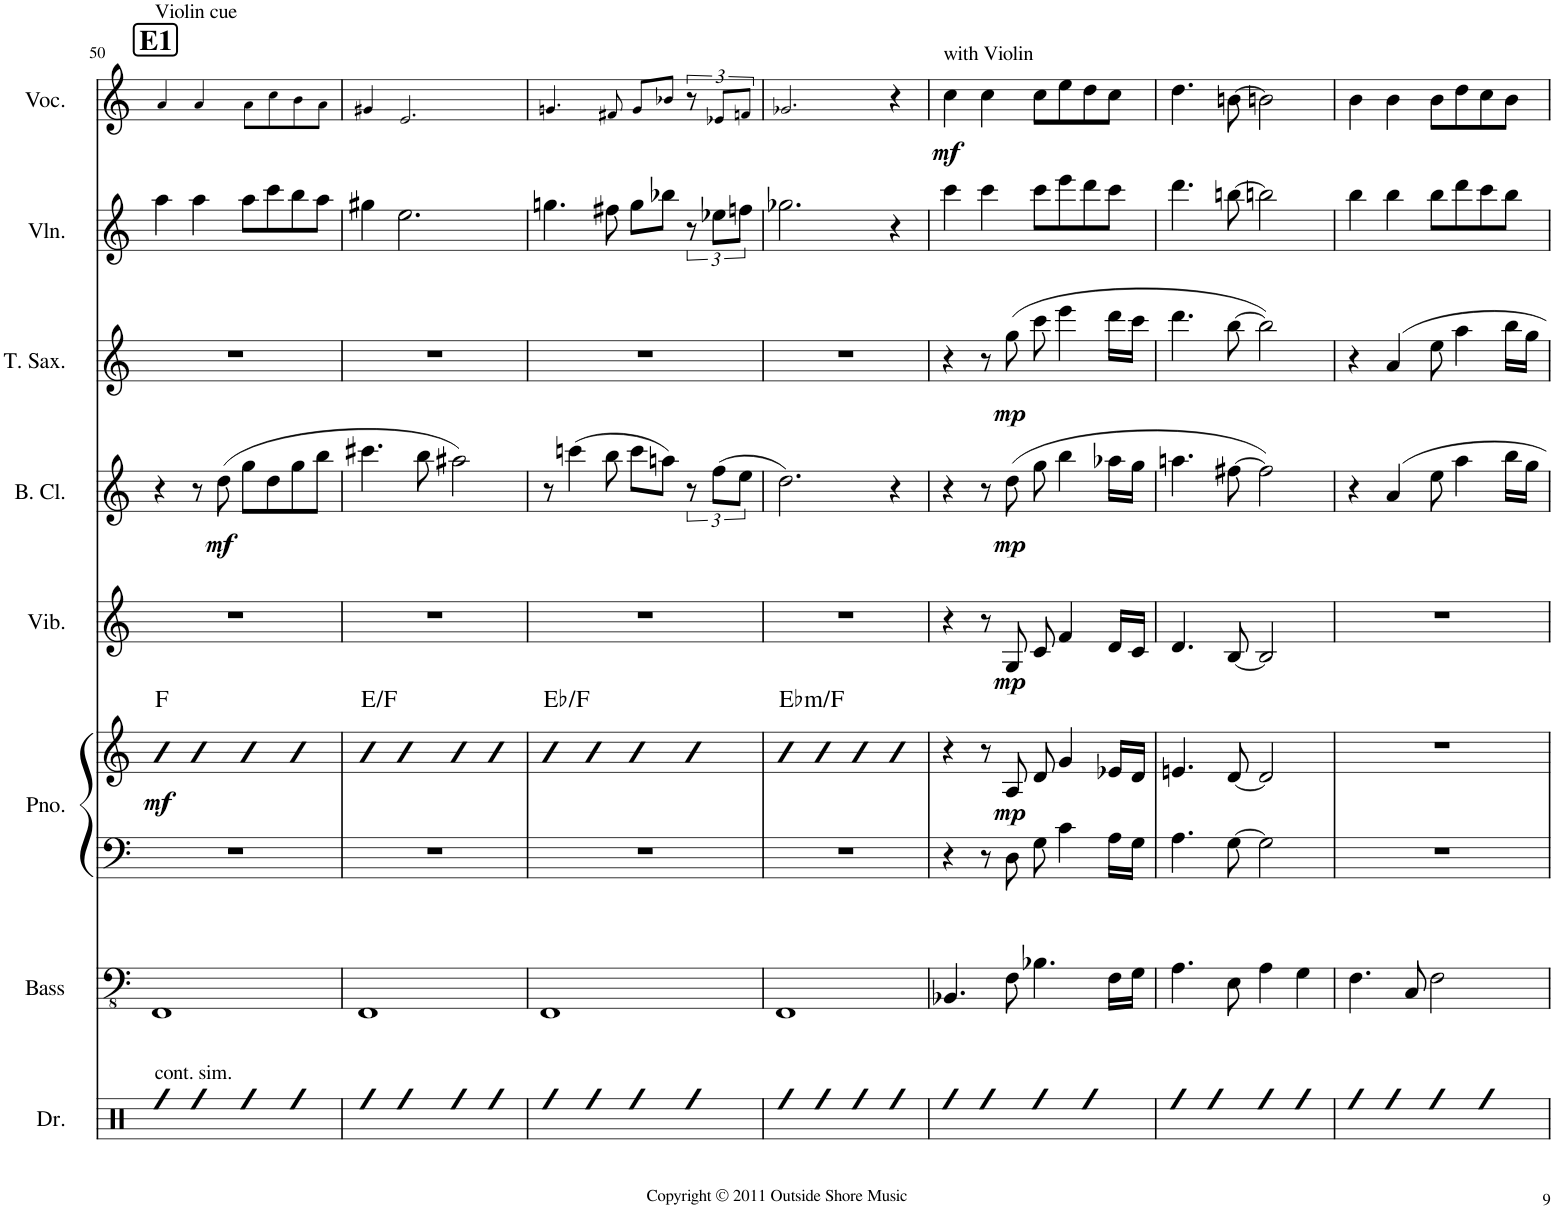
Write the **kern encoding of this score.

**kern	**kern	**kern	**kern	**dynam	**harte	**kern	**dynam	**kern	**dynam	**kern	**dynam	**kern	**kern	**dynam
*part8	*part7	*part6	*part6	*part6	*part6	*part5	*part5	*part4	*part4	*part3	*part3	*part2	*part1	*part1
*staff9	*staff8	*staff7	*staff6	*staff6/7	*	*staff5	*staff5	*staff4	*staff4	*staff3	*staff3	*staff2	*staff1	*staff1
*I"Drums	*I"Bass	*I"Piano	*	*	*	*I"Vibraphone	*	*I"Bass Clarinet	*	*I"Tenor Saxophone	*	*I"Violin	*I"Voice	*
*I'Dr.	*I'Bass	*I'Pno.	*	*	*	*I'Vib.	*	*I'B. Cl.	*	*I'T. Sax.	*	*I'Vln.	*I'Voc.	*
!!LO:PB:g=z
*clefX	*clefFv4	*clefF4	*clefG2	*	*	*clefG2	*	*clefG2	*	*clefG2	*	*clefG2	*clefG2	*
*	*Trd7c12	*	*	*	*	*	*	*Trd8c14	*	*Trd8c14	*	*	*	*
*k[]	*k[]	*k[]	*k[]	*	*	*k[]	*	*k[]	*	*k[]	*	*k[]	*k[]	*
*M4/4	*M4/4	*M4/4	*M4/4	*	*	*M4/4	*	*M4/4	*	*M4/4	*	*M4/4	*M4/4	*
=50	=50	=50	=50	=50	=50	=50	=50	=50	=50	=50	=50	=50	=50	=50
!	!	!	!	!	!	!	!	!	!	!	!	!	!LO:TX:a:B:t=E1	!
!	!	!	!	!	!	!	!	!	!	!	!	!	!LO:TX:a:t=Violin cue	!
!LO:TX:a:t=cont. sim.	!	!	!	!	!	!	!	!	!	!	!	!	!	!
!	!	!	!	!LO:DY:b	!	!	!	!	!	!	!	!	!	!
4Rff	1FFF	1r	4b	mf	F:maj	1r	.	4r	.	1r	.	4aa\	4a!/	.
4Rff	.	.	4b	.	.	.	.	8r	.	.	.	4aa\	4a!/	.
!	!	!	!	!	!	!	!	!	!LO:DY:b	!	!	!	!	!
.	.	.	.	.	.	.	.	(8dd\	mf	.	.	.	.	.
4Rff	.	.	4b	.	.	.	.	8gg\L	.	.	.	8aa\L	8a!\L	.
.	.	.	.	.	.	.	.	8dd\	.	.	.	8ccc\	8cc!\	.
4Rff	.	.	4b	.	.	.	.	8gg\	.	.	.	8bb\	8b!\	.
.	.	.	.	.	.	.	.	8bb\J	.	.	.	8aa\J	8a!\J	.
=51	=51	=51	=51	=51	=51	=51	=51	=51	=51	=51	=51	=51	=51	=51
4Rff	1FFF	1r	4b	.	E:maj/b2	1r	.	4.ccc#X\	.	1r	.	4gg#X\	4g#X!/	.
4Rff	.	.	4b	.	.	.	.	.	.	.	.	2.ee\	2.e!/	.
.	.	.	.	.	.	.	.	8bb\	.	.	.	.	.	.
4Rff	.	.	4b	.	.	.	.	2aa#X\)	.	.	.	.	.	.
4Rff	.	.	4b	.	.	.	.	.	.	.	.	.	.	.
=52	=52	=52	=52	=52	=52	=52	=52	=52	=52	=52	=52	=52	=52	=52
4Rff	1FFF	1r	4b	.	Eb:maj/2	1r	.	8r	.	1r	.	4.ggn\	4.gn!/	.
.	.	.	.	.	.	.	.	(4cccn\	.	.	.	.	.	.
4Rff	.	.	4b	.	.	.	.	.	.	.	.	.	.	.
.	.	.	.	.	.	.	.	8bb\	.	.	.	8ff#X\	8f#X!/	.
4Rff	.	.	4b	.	.	.	.	8ccc\L	.	.	.	8gg\L	8g!/L	.
.	.	.	.	.	.	.	.	8aan\J)	.	.	.	8bb-X\J	8b-X!/J	.
4Rff	.	.	4b	.	.	.	.	12r	.	.	.	12r	12r	.
.	.	.	.	.	.	.	.	(12ff\L	.	.	.	12ee-X\L	12e-X!/L	.
.	.	.	.	.	.	.	.	12ee\J	.	.	.	12ffn\J	12fn!/J	.
=53	=53	=53	=53	=53	=53	=53	=53	=53	=53	=53	=53	=53	=53	=53
!	!	!	!	!	!LO:H:kt=m	!	!	!	!	!	!	!	!	!
4Rff	1FFF	1r	4b	.	Eb:min/2	1r	.	2.dd\)	.	1r	.	2.gg-X\	2.g-X!/	.
4Rff	.	.	4b	.	.	.	.	.	.	.	.	.	.	.
4Rff	.	.	4b	.	.	.	.	.	.	.	.	.	.	.
4Rff	.	.	4b	.	.	.	.	4r	.	.	.	4r	4r	.
=54	=54	=54	=54	=54	=54	=54	=54	=54	=54	=54	=54	=54	=54	=54
!	!	!	!	!	!	!	!	!	!	!	!	!	!LO:TX:a:t=with Violin	!
!	!	!	!	!	!	!	!	!	!	!	!	!	!	!LO:DY:b
4Rff	4.BBB-X/	4r	4r	.	.	4r	.	4r	.	4r	.	4ccc\	4cc\	mf
4Rff	.	8r	8r	.	.	8r	.	8r	.	8r	.	4ccc\	4cc\	.
!	!	!	!	!LO:DY:b	!	!	!LO:DY:b	!	!LO:DY:b	!	!LO:DY:b	!	!	!
.	8FF\	8D\	8A/	mp	.	8G/	mp	(8dd\	mp	(8gg\	mp	.	.	.
4Rff	4.BB-X\	8G\	8d/	.	.	8c/	.	8gg\	.	8ccc\	.	8ccc\L	8cc\L	.
.	.	4c\	4g/	.	.	4f/	.	4bb\	.	4eee\	.	8eee\	8ee\	.
4Rff	.	.	.	.	.	.	.	.	.	.	.	8ddd\	8dd\	.
.	16FF\LL	16A\LL	16e-X/LL	.	.	16d/LL	.	16aa-X\LL	.	16ddd\LL	.	8ccc\J	8cc\J	.
.	16GG\JJ	16G\JJ	16d/JJ	.	.	16c/JJ	.	16gg\JJ	.	16ccc\JJ	.	.	.	.
=55	=55	=55	=55	=55	=55	=55	=55	=55	=55	=55	=55	=55	=55	=55
4Rff	4.AA\	4.A\	4.en/	.	.	4.d/	.	4.aan\	.	4.ddd\	.	4.ddd\	4.dd\	.
4Rff	.	.	.	.	.	.	.	.	.	.	.	.	.	.
.	8EE\	[8G\	[8d/	.	.	[8B/	.	[8ff#X\	.	[8bb\	.	[8bbn\	[8bn\	.
4Rff	4AA\	2G\]	2d/]	.	.	2B/]	.	2ff#\])	.	2bb\])	.	2bbn\]	2bn\]	.
4Rff	4GG\	.	.	.	.	.	.	.	.	.	.	.	.	.
=56	=56	=56	=56	=56	=56	=56	=56	=56	=56	=56	=56	=56	=56	=56
4Rff	4.FF\	1r	1r	.	.	1r	.	4r	.	4r	.	4bb\	4b\	.
4Rff	.	.	.	.	.	.	.	4a/	.	4a/	.	4bb\	4b\	.
.	8CC/	.	.	.	.	.	.	.	.	.	.	.	.	.
4Rff	2FF\	.	.	.	.	.	.	8ee\	.	8ee\	.	8bb\L	8b\L	.
.	.	.	.	.	.	.	.	4aa\	.	4aa\	.	8ddd\	8dd\	.
4Rff	.	.	.	.	.	.	.	.	.	.	.	8ccc\	8cc\	.
.	.	.	.	.	.	.	.	16bb\LL	.	16bb\LL	.	8bb\J	8b\J	.
.	.	.	.	.	.	.	.	16gg\JJ	.	16gg\JJ	.	.	.	.
=	=	=	=	=	=	=	=	=	=	=	=	=	=	=
*-	*-	*-	*-	*-	*-	*-	*-	*-	*-	*-	*-	*-	*-	*-
